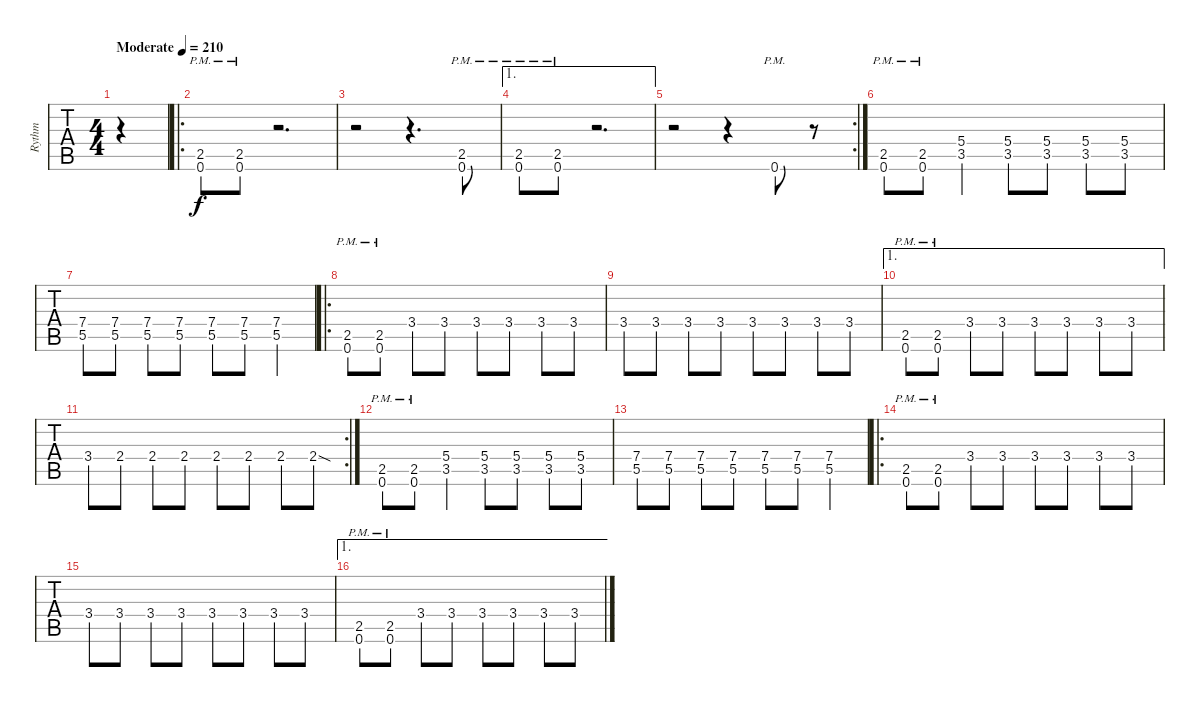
\track ("Rythm" "Rythm") {instrument distortionguitar}
\staff {tabs}
\tuning (B3 Gb3 D3 A2 E2 B1) {hide}
\ts (4 4)
\tempo (210 "Moderate")
\clef g2
\ks c
|
\ro
(2.5{pm} 0.6{pm}).8 (2.5{pm} 0.6{pm}).8 r.2{d} |
r.2 r.4{d} (2.5{pm} 0.6{pm}).8 |
\ae 1
(2.5{pm} 0.6{pm}).8 (2.5{pm} 0.6{pm}).8 r.2{d} |
\rc 2
r.2 r.4 0.6{pm}.8 r.8 |
(2.5{pm} 0.6{pm}).8 (2.5{pm} 0.6{pm}).8 (5.4 3.5).4 (5.4 3.5).8 (5.4 3.5).8 (5.4 3.5).8 (5.4 3.5).8 |
(7.4 5.5).8 (7.4 5.5).8 (7.4 5.5).8 (7.4 5.5).8 (7.4 5.5).8 (7.4 5.5).8 (7.4 5.5).4 |
\ro
(2.5{pm} 0.6{pm}).8 (2.5{pm} 0.6{pm}).8 3.4.8 3.4.8 3.4.8 3.4.8 3.4.8 3.4.8 |
3.4.8 3.4.8 3.4.8 3.4.8 3.4.8 3.4.8 3.4.8 3.4.8 |
\ae 1
(2.5{pm} 0.6{pm}).8 (2.5{pm} 0.6{pm}).8 3.4.8 3.4.8 3.4.8 3.4.8 3.4.8 3.4.8 |
\rc 2
3.4.8 2.4.8 2.4.8 2.4.8 2.4.8 2.4.8 2.4.8 2.4{sod}.8 |
(2.5{pm} 0.6{pm}).8 (2.5{pm} 0.6{pm}).8 (5.4 3.5).4 (5.4 3.5).8 (5.4 3.5).8 (5.4 3.5).8 (5.4 3.5).8 |
(7.4 5.5).8 (7.4 5.5).8 (7.4 5.5).8 (7.4 5.5).8 (7.4 5.5).8 (7.4 5.5).8 (7.4 5.5).4 |
\ro
(2.5{pm} 0.6{pm}).8 (2.5{pm} 0.6{pm}).8 3.4.8 3.4.8 3.4.8 3.4.8 3.4.8 3.4.8 |
3.4.8 3.4.8 3.4.8 3.4.8 3.4.8 3.4.8 3.4.8 3.4.8 |
\ae 1
(2.5{pm} 0.6{pm}).8 (2.5{pm} 0.6{pm}).8 3.4.8 3.4.8 3.4.8 3.4.8 3.4.8 3.4.8
